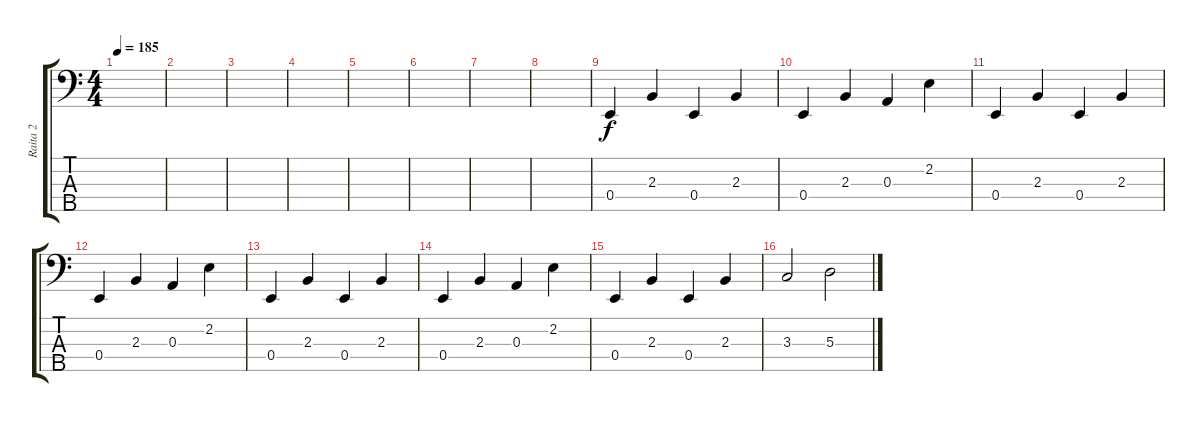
\track ("Raita 2" "Raita 2") {instrument electricbassfinger}
\staff {score tabs}
\tuning (G2 D2 A1 E1 B0) {hide}
\ts (4 4)
\tempo 185
\clef f4
\ks c
|
|
|
|
|
|
|
|
0.4.4 2.3.4 0.4.4 2.3.4 |
0.4.4 2.3.4 0.3.4 2.2.4 |
0.4.4 2.3.4 0.4.4 2.3.4 |
0.4.4 2.3.4 0.3.4 2.2.4 |
0.4.4 2.3.4 0.4.4 2.3.4 |
0.4.4 2.3.4 0.3.4 2.2.4 |
0.4.4 2.3.4 0.4.4 2.3.4 |
3.3.2 5.3.2
